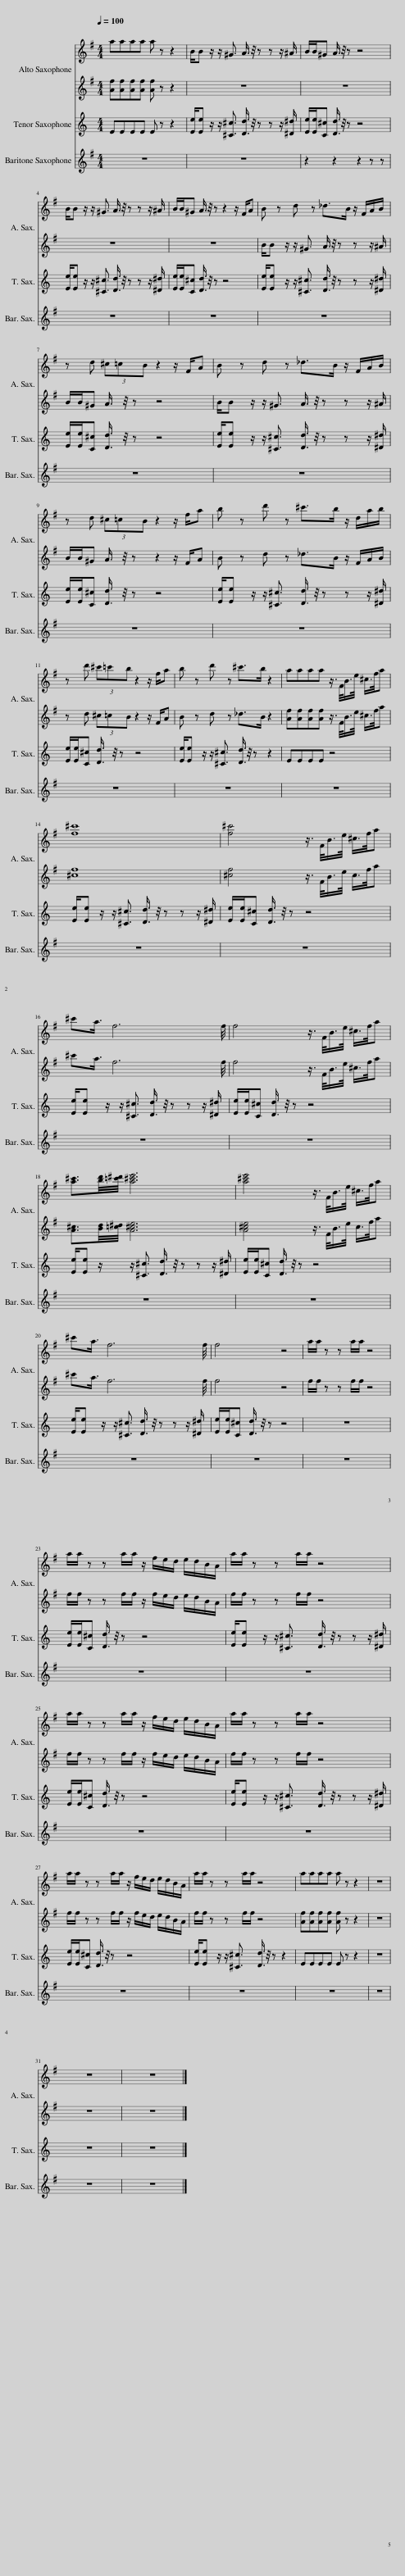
X:1
%%score { 1 | 2 } 3
L:1/8
Q:1/4=100
M:4/4
I:linebreak $
K:none
V:1 treble transpose=-9
V:2 treble transpose="-9 "
V:3 treble transpose=-14
V:1
[K:G] aaaa a z z2 | B/B z/ z/ ^G3/2 A3/4 z/4 z z z/ ^A/ | B/B/^G A3/4 z/4 z z4 |$ B/B z/ z/ ^G3/2 A3/4 z/4 z z z/ ^A/ | B/B/^G A3/4 z/4 z z2 z/ F/A | %5
 B z d z _d>B z/ F/A/B/ |$ z d (3^c=cB z2 z/ F/A | B z d z _d>B z/ F/A/B/ |$ z d (3^c=cB z2 z/ f/a | b z d' z ^c'>b z/ d/a/b/ |$ %10
 z d' (3^c'=c'b z2 z/ f/a | b z d' z ^c'>b z2 | aaaa z3/4 F/<B/e/4 ^c/>f/a |$ [f^c']8 | [f^c']4 z3/4 F/<B/e/4 ^c/>f/a |$ %15
 ^c'a3/4 f6 f/4 | f4 z3/4 F/<B/e/4 ^c/>f/a |$ [a^c']3/2[bd']/4[=c'^d']/4 [a^c'e']6 | [a^c'e']4 z3/4 F/<B/e/4 ^c/>f/a |$ ^c'a3/4 f6 f/4 | %20
 f4 z4 | a/a/ z z a/a/ z4 |$ a/a/ z z a/a/ z/ f/e/d/ e/d/B/A/ | a/a/ z z a/a/ z4 |$ a/a/ z z a/a/ z/ f/e/d/ e/d/B/A/ | %25
 a/a/ z z a/a/ z4 |$ a/a/ z z a/a/ z/ f/e/d/ e/d/B/A/ | a/a/ z z a/a/ z4 | aaaa a z z2 | z8 |$ %30
 z8 | z8 |] %32
V:2
[K:G] [Af][Af][Af][Af] [Af] z z2 | z8 | z8 |$ z8 | z8 | %5
 B/B z/ z/ ^G3/2 A3/4 z/4 z z z/ ^A/ |$ B/B/^G A3/4 z/4 z z4 | B/B z/ z/ ^G3/2 A3/4 z/4 z z z/ ^A/ |$ B/B/^G A3/4 z/4 z z2 z/ F/A | B z d z _d>B z/ F/A/B/ |$ %10
 z d (3^c=cB z2 z/ F/A | B z d z _d>B z2 | [Af][Af][Af][Af] z3/4 F/<B/e/4 ^c/>f/a |$ [^cf]8 | [^cf]4 z3/4 F/<B/e/4 c/>f/a |$ %15
 ^c'a3/4 f6 f/4 | f4 z3/4 F/<B/e/4 ^c/>f/a |$ [A^c]3/2[Bd]/4[=c^d]/4 [A^ce]6 | [A^ce]4 z3/4 F/<B/e/4 c/>f/a |$ ^c'a3/4 f6 f/4 | %20
 f4 z4 | f/f/ z z f/f/ z4 |$ f/f/ z z f/f/ z/ f/e/d/ e/d/B/A/ | f/f/ z z f/f/ z4 |$ f/f/ z z f/f/ z/ f/e/d/ e/d/B/A/ | %25
 f/f/ z z f/f/ z4 |$ f/f/ z z f/f/ z/ f/e/d/ e/d/B/A/ | f/f/ z z f/f/ z4 | [Af][Af][Af][Af] [Af] z z2 | z8 |$ %30
 z8 | z8 |] %32
V:3
[K:C] EEEE E z z2 | [Ee]/[Ee] z/ z/ [^C^c]3/2 [Dd]3/4 z/4 z z z/ [^D^d]/ | [Ee]/[Ee]/[C^c] [Dd]3/4 z/4 z z4 |$ [Ee]/[Ee] z/ z/ [^C^c]3/2 [Dd]3/4 z/4 z z z/ [^D^d]/ | [Ee]/[Ee]/[C^c] [Dd]3/4 z/4 z z4 | %5
 [Ee]/[Ee] z/ z/ [^C^c]3/2 [Dd]3/4 z/4 z z z/ [^D^d]/ |$ [Ee]/[Ee]/[C^c] [Dd]3/4 z/4 z z4 | [Ee]/[Ee] z/ z/ [^C^c]3/2 [Dd]3/4 z/4 z z z/ [^D^d]/ |$ [Ee]/[Ee]/[C^c] [Dd]3/4 z/4 z z4 | [Ee]/[Ee] z/ z/ [^C^c]3/2 [Dd]3/4 z/4 z z z/ [^D^d]/ |$ %10
 [Ee]/[Ee]/[C^c] [Dd]3/4 z/4 z z4 | [Ee]/[Ee] z/ z/ [^C^c]3/2 [Dd]3/4 z/4 z z2 | EEEE z4 |$ [Ee]/[Ee] z/ z/ [^C^c]3/2 [Dd]3/4 z/4 z z z/ [^D^d]/ | [Ee]/[Ee]/[C^c] [Dd]3/4 z/4 z z4 |$ %15
 [Ee]/[Ee] z/ z/ [^C^c]3/2 [Dd]3/4 z/4 z z z/ [^D^d]/ | [Ee]/[Ee]/[C^c] [Dd]3/4 z/4 z z4 |$ [Ee]/[Ee] z/ z/ [^C^c]3/2 [Dd]3/4 z/4 z z z/ [^D^d]/ | [Ee]/[Ee]/[C^c] [Dd]3/4 z/4 z z4 |$ [Ee]/[Ee] z/ z/ [^C^c]3/2 [Dd]3/4 z/4 z z z/ [^D^d]/ | %20
 [Ee]/[Ee]/[C^c] [Dd]3/4 z/4 z z4 | z8 |$ [Ee]/[Ee]/[C^c] [Dd]3/4 z/4 z z4 | [Ee]/[Ee] z/ z/ [^C^c]3/2 [Dd]3/4 z/4 z z z/ [^D^d]/ |$ [Ee]/[Ee]/[C^c] [Dd]3/4 z/4 z z4 | %25
 [Ee]/[Ee] z/ z/ [^C^c]3/2 [Dd]3/4 z/4 z z z/ [^D^d]/ |$ [Ee]/[Ee]/[C^c] [Dd]3/4 z/4 z z4 | [Ee]/[Ee] z/ z/ [^C^c]3/2 [Dd]3/4 z/4 z z2 | EEEE E z z2 | z8 |$ %30
 z8 | z8 |] %32
